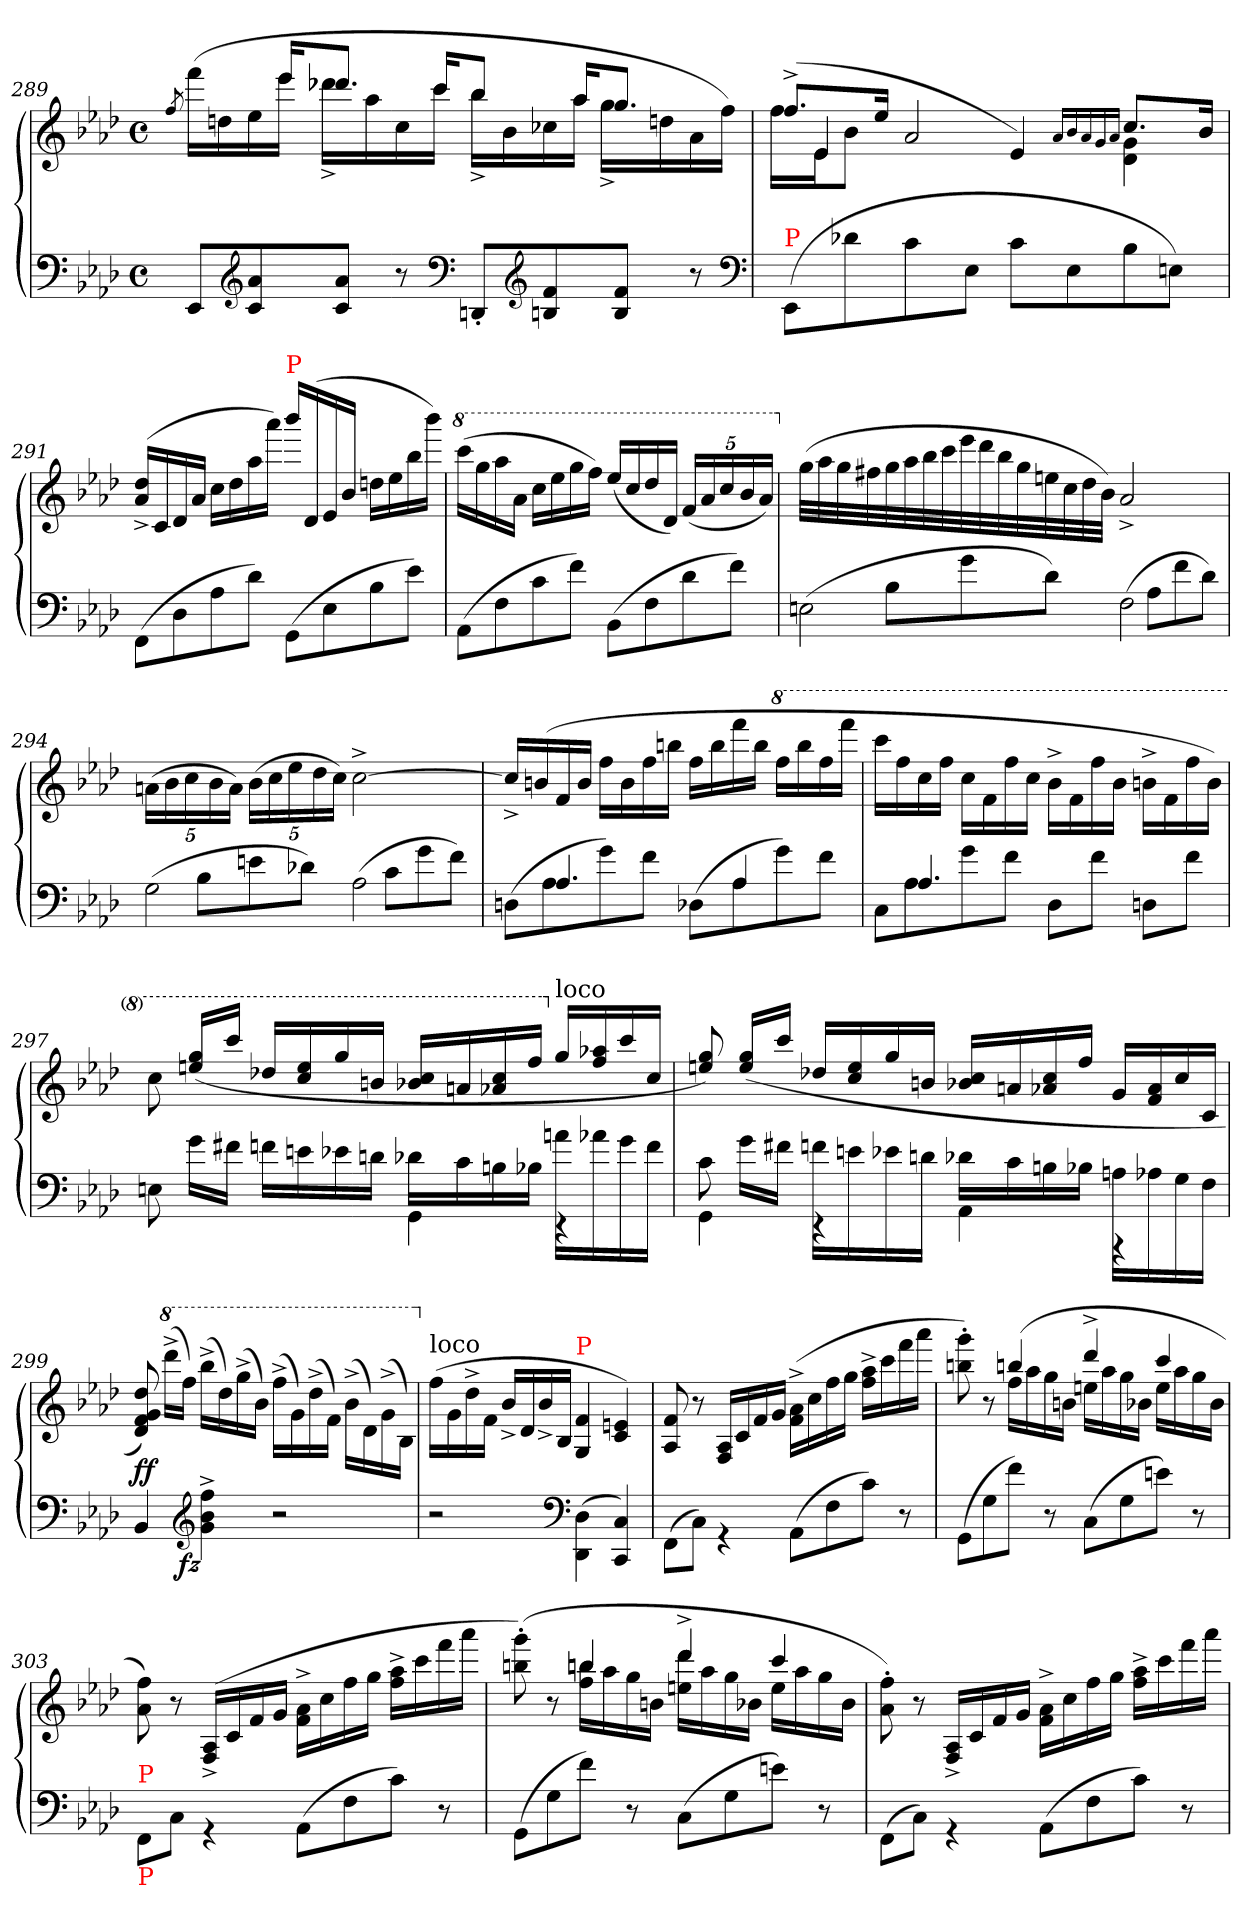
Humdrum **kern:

**kern	**kern	**dynam
*part1	*part1	*part1
*staff2	*staff1	*staff1/2
*clefF4	*clefG2	*
*k[b-e-a-d-]	*k[b-e-a-d-]	*
*f:	*f:	*
*M4/4	*M4/4	*
*met(c)	*met(c)	*
=289	=289	=289
*	*^	*
.	.	8qff/	.
8EE-L	8ryy	(>16fffLL	.
.	.	16ddn	.
*clefG2	*	*	*
8a- 8c	16ryy	16ee-	.
.	16eee-KL	16eee-JJ	.
8a- 8cJ	8.ddd-XJ	16ddd-X^<LL	.
.	.	16aa-	.
8r	.	16cc	.
.	16cccKL	16cccJJ	.
*clefF4	*	*	*
!	!LO:N:vis=8	!	!
8DDn'L	8.bb-J	16bb-^<LL	.
.	.	16b-	.
*clefG2	*	*	*
8f 8Bn	.	16cc-X	.
.	16aa-KL	16aa-JJ	.
8f 8BJ	8.ggJ	16gg^<LL	.
.	.	16ddn	.
8r	.	16a-	.
.	16ryy	16ffJJ)	.
*	*v	*v	*
*clefF4	*	*
=290	=290	=290
*	*^	*
*	*	*^	*
!LO:TX:a:color=red:t=P	!	!	!	!
(>8EE-/L	(>8.ff^>L	16ffLL	16ryy	.
.	.	16e-J	4e-/	.
8d-X\	.	8b-J	.	.
.	16ee-Jk	.	.	.
8c\	2a-	4ryy	.	.
.	.	.	8.ryy	.
8E-\J	.	.	.	.
8cL	.	4ryy	4e-/))	.
8E-	.	.	.	.
.	16qqa-/LL	.	.	.
.	16qqb-/	.	.	.
.	16qqa-/	.	.	.
.	16qqg/	.	.	.
.	16qqa-/JJ	.	.	.
8B-	8.ccL	4g 4d-	4ryy	.
8EnJ)	.	.	.	.
.	(>16b-Jk	.	.	.
*	*v	*v	*v	*
=291	=291	=291
(>8FFL	(>16dd-^< 16a-^<LL	.
.	16c	.
8D-	16d-	.
.	16a-JJ	.
8A-	16ccLL	.
.	16dd-	.
8d-J)	16aa-	.
.	16aaa-JJ)	.
!	!LO:TX:a:color=red:t=P	!
(>8GGL	16bbb-\LL	.
.	(>16d-/	.
8E-	16e-/	.
.	16b-/JJ	.
8B-	16ddnLL	.
.	16ee-	.
8e-J)	16bb-	.
.	16bbb-JJ)	.
=292	=292	=292
*	*8va	*
(>8AA-L	(>16ccccLL	.
.	16ggg	.
8F	16aaa-	.
.	16aa-JJ	.
8c	16cccLL	.
.	16eee-	.
8fJ)	16ggg	.
.	16fffJJ)	.
(>8BB-L	(<16eee-/LL	.
.	16ccc/	.
8F	16ddd-/	.
.	16dd-/JJ)	.
*	*Xbrackettup	*
8d-	(<20ffLL	.
.	20aa-	.
.	20ccc	.
8fJ)	.	.
.	20bb-	.
.	20aa-JJ)	.
=293	=293	=293
!LO:N:vis=2	!	!
*	*X8va	*
(>8En	(>32ggLLL	.
.	32aa-	.
.	32gg	.
.	32ff#X	.
8B-L	32gg	.
.	32aa-	.
.	32bb-	.
.	32ccc	.
8g	32eee-	.
.	32ddd-	.
.	32bb-	.
.	32gg	.
8d-J)	32een	.
.	32cc	.
.	32dd-	.
.	32b-JJJ)	.
!LO:N:vis=2	!	!
(>8F	2a-^>	.
8A-L	.	.
8f	.	.
8d-J)	.	.
=294	=294	=294
!LO:N:vis=2	!	!
(>8G	(>20an\LL	.
.	20b-\	.
.	20cc\	.
8B-L	.	.
.	20b-\	.
.	20a\JJ)	.
8en	(>20b-LL	.
.	20cc	.
.	20ee-	.
8d-XJ)	.	.
.	20dd-	.
.	20ccJJ)	.
!LO:N:vis=2	!	!
(>8A-	[2cc^<	.
8cL	.	.
8g	.	.
8fJ)	.	.
=295	=295	=295
*^	*	*
8ryy	(>8DnL	16cc^<LL]	.
.	.	(>16bn	.
4.A-	8A-	16f	.
.	.	16bJJ	.
.	8g)	16ffLL	.
.	.	16b	.
.	8fJ	16ff	.
.	.	16bbJJ	.
8ryy	(>8D-XL	16ffLL	.
.	.	16bb	.
4A-	8A-	16fff	.
.	.	16bbJJ	.
*	*	*8va	*
.	8g)	16fffLL	.
.	.	16bbb	.
8ryy	8fJ	16fff	.
.	.	16ffffJJ	.
=296	=296	=296	=296
8ryy	8CL	16ccccLL	.
.	.	16fff	.
4.A-	8A-	16ccc	.
.	.	16fffJJ	.
.	8g	16cccLL	.
.	.	16ff	.
.	8fJ	16fff	.
.	.	16cccJJ	.
2ryy	8D-L	16bb-^>LL	.
.	.	16ff	.
.	8fJ	16fff	.
.	.	16bb-JJ	.
.	8DnL	16bbn^>LL	.
.	.	16ff	.
.	8fJ	16fff	.
.	.	16bbJJ)	.
=297	=297	=297	=297
8En	2ryy	8ccc	.
16g\LL	.	(>16ggg/ 16eeen/LL	.
16f#XJJ	.	16ccccJJ	.
16fn\LL	.	16ddd-X/LL	.
16en\	.	16eee/ 16ccc/	.
16e-X	.	16ggg	.
16dn\JJ	.	16bbn/JJ	.
16d-XLL	4GG	16ccc 16bb-XLL	.
16c\	.	16aan/	.
16Bn\	.	16ccc/ 16aa-X/	.
16B-XJJ	.	16fffJJ	.
*	*	*X8va	*
!	!	!LO:TX:a:t=loco	!
16an\LL	4r	16gg/LL	.
16a-X	.	16aa-X 16ff	.
16g\	.	16ccc/	.
16f\JJ	.	16cc/JJ	.
=298	=298	=298	=298
8c\	4GG	8gg/ 8een/)	.
16g\LL	.	(>16gg/ 16ee/LL	.
16f#XJJ	.	16cccJJ	.
16fn\LL	4r	16dd-X/LL	.
16en\	.	16ee/ 16cc/	.
16e-X	.	16gg	.
16dn\JJ	.	16bn/JJ	.
16d-XLL	4AA-	16cc 16b-XLL	.
16c\	.	16an/	.
16Bn\	.	16cc/ 16a-X/	.
16B-XJJ	.	16ffJJ	.
16An\LL	4rAAA	16gLL	.
16A-X\	.	16a- 16f	.
16G\	.	16cc	.
16F\JJ	.	16cJJ	.
*v	*v	*	*
=299	=299	=299
4BB-	8dd- 8g 8f 8d-)	ff
*	*8va	*
.	(>16dddd-^<LL	.
.	16fffJJ)	.
*clefG2	*	*
!	!	!LO:DY:b=2:rj
4ff^< 4b-^< 4g^<	(>16bbb-^<LL	fz
.	16ddd-)	.
.	(>16ggg^<	.
.	16bb-JJ)	.
2r	(>16fff^<LL	.
.	16gg)	.
.	(>16ddd-^<	.
.	16ffJJ)	.
.	(>16bb-^<\LL	.
.	16dd-\)	.
.	(>16gg^<\	.
.	16b-\JJ)	.
=300	=300	=300
*	*X8va	*
!	!LO:TX:a:t=loco	!
2r	(>16ffLL	.
.	16g	.
.	16dd-^<	.
.	16fJJ	.
.	16b-^<LL	.
.	16d-	.
.	16b-^<	.
.	16B-JJ	.
*clefF4	*	*
!	!LO:TX:a:color=red:t=P	!
(<4D-\ 4DD-\	4f/ 4G/	.
4C 4CC)	4en 4c)	.
=301	=301	=301
(>8FF\L	8f/ 8A-/	.
8CJ)	8r	.
4rGG	16A-/ 16F/LL	.
.	16c	.
.	16f	.
.	16gJJ	.
(>8AA-L	(>16a-^> 16f^>LL	.
.	16cc	.
8F	16ff	.
.	16ggJJ	.
8cJ)	16aa-^> 16ff^>LL	.
.	16ccc	.
8r	16fff	.
.	16aaa-JJ	.
=302	=302	=302
*	*^	*
(>8GGL	8ggg'> 8bbn'>)	4ryy	.
8G	8r	.	.
8fJ)	(>4bbn	16ffLL	.
.	.	16aa-	.
8r	.	16gg	.
.	.	16bnJJ	.
(>8CL	4ddd-^>	16eenLL	.
.	.	16aa-	.
8G	.	16gg	.
.	.	16b-XJJ	.
8enJ)	4ccc	16eeLL	.
.	.	16aa-	.
8r	.	16gg	.
.	.	16b-JJ	.
=303	=303	=303	=303
!LO:TX:b:color=red:t=P	!	!	!
!LO:TX:a:color=red:t=P	!	!	!
*	*v	*v	*
8FF\L	8ff 8a-)	.
8C\J	8r	.
4rGG	(>16A-^>/ 16F^>/LL	.
.	16c	.
.	16f	.
.	16gJJ	.
(>8AA-L	16a-^> 16f^>LL	.
.	16cc	.
8F	16ff	.
.	16ggJJ	.
8cJ)	16aa-^> 16ff^>LL	.
.	16ccc	.
8r	16fff	.
.	16aaa-JJ	.
=304	=304	=304
*	*^	*
(>8GGL	(>8ggg'> 8bbn'>)	4ryy	.
8G	8r	.	.
8fJ)	4bbn	16bbn 16ffLL	.
.	.	16aa-	.
8r	.	16gg	.
.	.	16bnJJ	.
(>8CL	4ddd-^>	16ddd- 16eenLL	.
.	.	16aa-	.
8G	.	16gg	.
.	.	16b-XJJ	.
8enJ)	4ccc	16eeLL	.
.	.	16aa-	.
8r	.	16gg	.
.	.	16b-JJ	.
*	*v	*v	*
=305	=305	=305
(>8FF\L	8ff'> 8a-'>)	.
8C\J)	8r	.
4rGG	16A-^>/ 16F^>/LL	.
.	16c	.
.	16f	.
.	16gJJ	.
(>8AA-L	16a-^> 16f^>LL	.
.	16cc	.
8F	16ff	.
.	16ggJJ	.
8cJ)	16aa-^> 16ff^>LL	.
.	16ccc	.
8r	16fff	.
.	16aaa-JJ	.
=	=	=
*-	*-	*-
